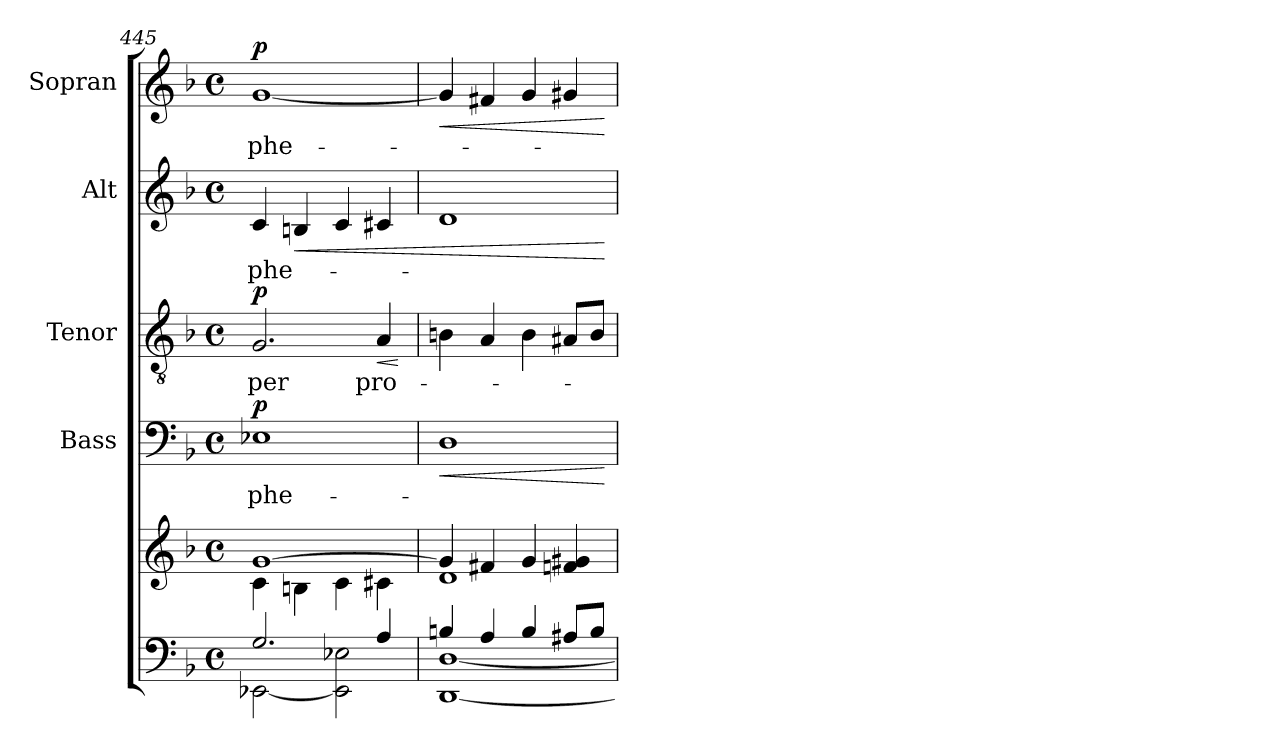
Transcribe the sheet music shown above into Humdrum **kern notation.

**kern	**kern	**kern	**text	**dynam	**kern	**text	**dynam	**kern	**text	**dynam	**kern	**text	**dynam
*part5	*part5	*part4	*part4	*part4	*part3	*part3	*part3	*part2	*part2	*part2	*part1	*part1	*part1
*staff6	*staff5	*staff4	*staff4	*staff4	*staff3	*staff3	*staff3	*staff2	*staff2	*staff2	*staff1	*staff1	*staff1
*	*	*I"Bass	*	*	*I"Tenor	*	*	*I"Alt	*	*	*I"Sopran	*	*
*	*	*I'B.	*	*	*I'T.	*	*	*I'A.	*	*	*I'S.	*	*
*clefF4	*clefG2	*clefF4	*	*	*clefGv2	*	*	*clefG2	*	*	*clefG2	*	*
*k[b-]	*k[b-]	*k[b-]	*	*	*k[b-]	*	*	*k[b-]	*	*	*k[b-]	*	*
*F:	*F:	*F:	*	*	*F:	*	*	*F:	*	*	*F:	*	*
*M4/4	*M4/4	*M4/4	*	*	*M4/4	*	*	*M4/4	*	*	*M4/4	*	*
*met(c)	*met(c)	*met(c)	*	*	*met(c)	*	*	*met(c)	*	*	*met(c)	*	*
=445	=445	=445	=445	=445	=445	=445	=445	=445	=445	=445	=445	=445	=445
*^	*^	*	*	*	*	*	*	*	*	*	*	*	*
!	!	!	!	!	!LO:LY:b	!LO:DY:a	!	!LO:LY:b	!LO:DY:a	!	!LO:LY:b	!	!	!LO:LY:b	!LO:DY:a
2.G/	[<2EE-X\	[>1g	4c\	1E-X	-phe-	p	2.G/	per	p	4c/	-phe-	.	[1g	-phe-	p
!	!	!	!	!	!	!	!	!	!	!	!	!LO:HP:b	!	!	!
.	.	.	4Bn\	.	.	.	.	.	.	4Bn/	.	<	.	.	.
.	2EE-\] 2E-X\	.	4c\	.	.	.	.	.	.	4c/	.	.	.	.	.
!	!	!	!	!	!	!	!	!LO:LY:b	!LO:HP:b	!	!	!	!	!	!
4A/	.	.	4c#X\	.	.	.	4A/	pro-	<	4c#X/	.	.	.	.	.
*v	*v	*	*	*	*	*	*	*	*	*	*	*	*	*	*
*	*v	*v	*	*	*	*	*	*	*	*	*	*	*	*
.	.	.	.	.	.	.	[	.	.	.	.	.	.
!!LO:PB:g=z
=446	=446	=446	=446	=446	=446	=446	=446	=446	=446	=446	=446	=446	=446
*^	*^	*	*	*	*	*	*	*	*	*	*	*	*
!	!	!	!	!	!	!LO:HP:b	!	!	!	!	!	!	!	!	!LO:HP:b
4Bn/	[<1DD [<1D	4g/]	1d	1D	.	<	4Bn\	.	.	1d	.	.	4g/]	.	<
4A/	.	4f#X/	.	.	.	.	4A/	.	.	.	.	.	4f#X/	.	.
4B/	.	4g/	.	.	.	.	4B\	.	.	.	.	.	4g/	.	.
8A#X/L	.	4fn/ 4g#X/	.	.	.	.	8A#X/L	.	.	.	.	.	4g#X/	.	.
8B/J	.	.	.	.	.	.	8B/J	.	.	.	.	.	.	.	.
*v	*v	*	*	*	*	*	*	*	*	*	*	*	*	*	*
*	*v	*v	*	*	*	*	*	*	*	*	*	*	*	*
.	.	.	.	[	.	.	.	.	.	[	.	.	[
=	=	=	=	=	=	=	=	=	=	=	=	=	=
*-	*-	*-	*-	*-	*-	*-	*-	*-	*-	*-	*-	*-	*-
